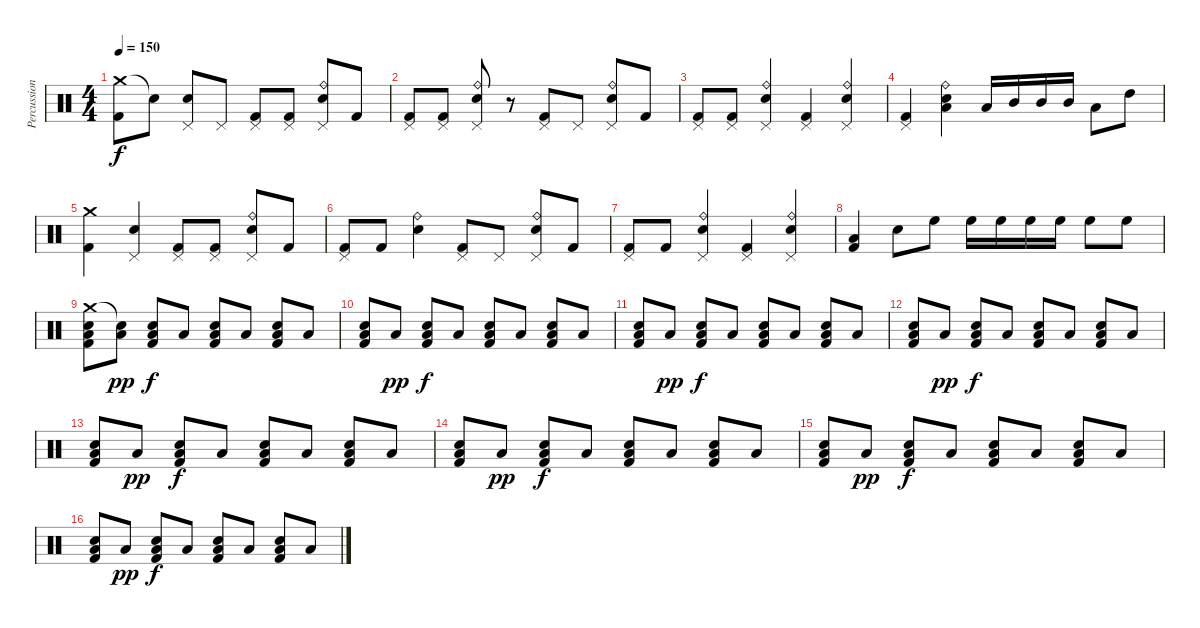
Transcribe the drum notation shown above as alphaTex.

\track ("Percussion" "Percussion") {instrument percussion}
\staff {score}
\articulation defaults
\ts (4 4)
\tempo 150
\clef neutral
\ks c
("Crash medium (hit)" "Kick (hit) 2").8{dy f} "Snare (hit)"{t}.8 ("Pedal Hi-Hat (hit)" "Electric Snare (hit)").8 "Pedal Hi-Hat (hit)".8 ("Pedal Hi-Hat (hit)" "Kick (hit) 2").8 ("Pedal Hi-Hat (hit)" "Kick (hit) 2").8 ("Pedal Hi-Hat (hit)" "Ride (bell)" "Electric Snare (hit)").8 "Kick (hit) 2".8 |
("Pedal Hi-Hat (hit)" "Kick (hit) 2").8 ("Pedal Hi-Hat (hit)" "Kick (hit) 2").8 ("Pedal Hi-Hat (hit)" "Ride (bell)" "Electric Snare (hit)").8 r.8 ("Pedal Hi-Hat (hit)" "Kick (hit) 2").8 "Pedal Hi-Hat (hit)".8 ("Pedal Hi-Hat (hit)" "Ride (bell)" "Electric Snare (hit)").8 "Kick (hit) 2".8 |
("Pedal Hi-Hat (hit)" "Kick (hit) 2").8 ("Pedal Hi-Hat (hit)" "Kick (hit) 2").8 ("Pedal Hi-Hat (hit)" "Ride (bell)" "Electric Snare (hit)").4 ("Pedal Hi-Hat (hit)" "Kick (hit) 2").4 ("Pedal Hi-Hat (hit)" "Ride (bell)" "Electric Snare (hit)").4 |
("Pedal Hi-Hat (hit)" "Kick (hit) 2").4 ("Low Tom (hit)" "Ride (bell)" "Electric Snare (hit)").4 "Low Tom (hit)".16 "Mid Tom (hit)".16 "Mid Tom (hit)".16 "Mid Tom (hit)".16 "Low Tom (hit)".8 "High Tom (hit)".8 |
("Crash medium (hit)" "Kick (hit) 2").4 ("Pedal Hi-Hat (hit)" "Electric Snare (hit)").4 ("Pedal Hi-Hat (hit)" "Kick (hit) 2").8 ("Pedal Hi-Hat (hit)" "Kick (hit) 2").8 ("Pedal Hi-Hat (hit)" "Ride (bell)" "Electric Snare (hit)").8 "Kick (hit) 2".8 |
("Pedal Hi-Hat (hit)" "Kick (hit) 2").8 "Kick (hit) 2".8 ("Ride (bell)" "Electric Snare (hit)").4 ("Pedal Hi-Hat (hit)" "Kick (hit) 2").8 "Pedal Hi-Hat (hit)".8 ("Pedal Hi-Hat (hit)" "Ride (bell)" "Electric Snare (hit)").8 "Kick (hit) 2".8 |
("Pedal Hi-Hat (hit)" "Kick (hit) 2").8 "Kick (hit) 2".8 ("Pedal Hi-Hat (hit)" "Ride (bell)" "Electric Snare (hit)").4 ("Pedal Hi-Hat (hit)" "Kick (hit) 2").4 ("Pedal Hi-Hat (hit)" "Ride (bell)" "Electric Snare (hit)").4 |
("Low Tom (hit)" "Kick (hit) 2").4 "Electric Snare (hit)".8 "High Floor Tom (hit)".8 "High Floor Tom (hit)".16 "High Floor Tom (hit)".16 "High Floor Tom (hit)".16 "High Floor Tom (hit)".16 "High Floor Tom (hit)".8 "High Floor Tom (hit)".8 |
("Crash medium (hit)" "Electric Snare (hit)" "Low Tom (hit)" "Kick (hit) 2").8 ("Snare (hit)"{t} "Low Tom (hit)").8{dy pp} ("Electric Snare (hit)" "Low Tom (hit)" "Kick (hit) 2").8{dy f} "Low Tom (hit)".8 ("Electric Snare (hit)" "Low Tom (hit)" "Kick (hit) 2").8 "Low Tom (hit)".8 ("Electric Snare (hit)" "Low Tom (hit)" "Kick (hit) 2").8 "Low Tom (hit)".8 |
("Electric Snare (hit)" "Low Tom (hit)" "Kick (hit) 2").8 "Low Tom (hit)".8{dy pp} ("Electric Snare (hit)" "Low Tom (hit)" "Kick (hit) 2").8{dy f} "Low Tom (hit)".8 ("Electric Snare (hit)" "Low Tom (hit)" "Kick (hit) 2").8 "Low Tom (hit)".8 ("Electric Snare (hit)" "Low Tom (hit)" "Kick (hit) 2").8 "Low Tom (hit)".8 |
("Electric Snare (hit)" "Low Tom (hit)" "Kick (hit) 2").8 "Low Tom (hit)".8{dy pp} ("Electric Snare (hit)" "Low Tom (hit)" "Kick (hit) 2").8{dy f} "Low Tom (hit)".8 ("Electric Snare (hit)" "Low Tom (hit)" "Kick (hit) 2").8 "Low Tom (hit)".8 ("Electric Snare (hit)" "Low Tom (hit)" "Kick (hit) 2").8 "Low Tom (hit)".8 |
("Electric Snare (hit)" "Low Tom (hit)" "Kick (hit) 2").8 "Low Tom (hit)".8{dy pp} ("Electric Snare (hit)" "Low Tom (hit)" "Kick (hit) 2").8{dy f} "Low Tom (hit)".8 ("Electric Snare (hit)" "Low Tom (hit)" "Kick (hit) 2").8 "Low Tom (hit)".8 ("Electric Snare (hit)" "Low Tom (hit)" "Kick (hit) 2").8 "Low Tom (hit)".8 |
("Electric Snare (hit)" "Low Tom (hit)" "Kick (hit) 2").8 "Low Tom (hit)".8{dy pp} ("Electric Snare (hit)" "Low Tom (hit)" "Kick (hit) 2").8{dy f} "Low Tom (hit)".8 ("Electric Snare (hit)" "Low Tom (hit)" "Kick (hit) 2").8 "Low Tom (hit)".8 ("Electric Snare (hit)" "Low Tom (hit)" "Kick (hit) 2").8 "Low Tom (hit)".8 |
("Electric Snare (hit)" "Low Tom (hit)" "Kick (hit) 2").8 "Low Tom (hit)".8{dy pp} ("Electric Snare (hit)" "Low Tom (hit)" "Kick (hit) 2").8{dy f} "Low Tom (hit)".8 ("Electric Snare (hit)" "Low Tom (hit)" "Kick (hit) 2").8 "Low Tom (hit)".8 ("Electric Snare (hit)" "Low Tom (hit)" "Kick (hit) 2").8 "Low Tom (hit)".8 |
("Electric Snare (hit)" "Low Tom (hit)" "Kick (hit) 2").8 "Low Tom (hit)".8{dy pp} ("Electric Snare (hit)" "Low Tom (hit)" "Kick (hit) 2").8{dy f} "Low Tom (hit)".8 ("Electric Snare (hit)" "Low Tom (hit)" "Kick (hit) 2").8 "Low Tom (hit)".8 ("Electric Snare (hit)" "Low Tom (hit)" "Kick (hit) 2").8 "Low Tom (hit)".8 |
("Electric Snare (hit)" "Low Tom (hit)" "Kick (hit) 2").8 "Low Tom (hit)".8{dy pp} ("Electric Snare (hit)" "Low Tom (hit)" "Kick (hit) 2").8{dy f} "Low Tom (hit)".8 ("Electric Snare (hit)" "Low Tom (hit)" "Kick (hit) 2").8 "Low Tom (hit)".8 ("Electric Snare (hit)" "Low Tom (hit)" "Kick (hit) 2").8 "Low Tom (hit)".8
